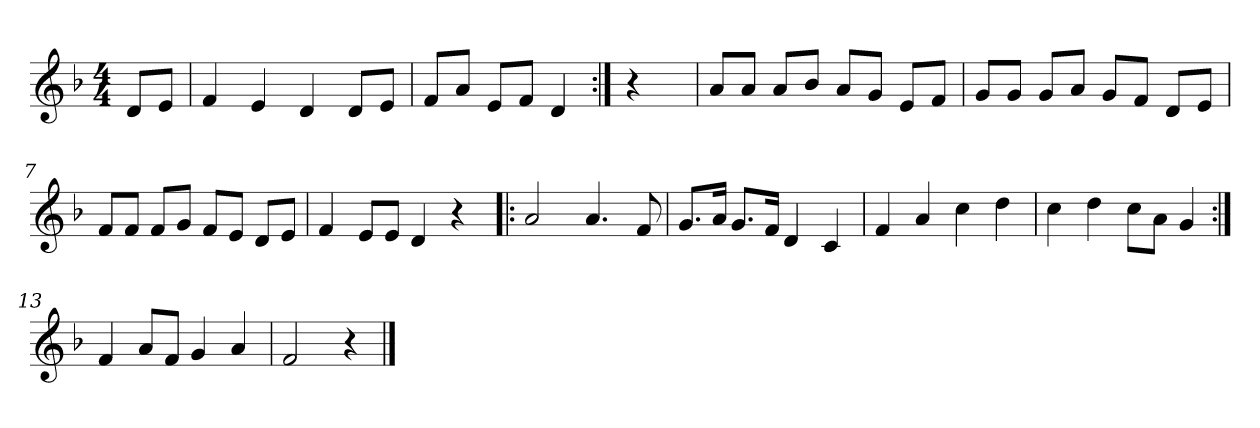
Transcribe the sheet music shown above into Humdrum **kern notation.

**kern
*part1
*staff1
*clefG2
*k[b-]
*d:
*M4/4
*MM120
=1
8d/L
8e/J
=2
4f/
4e/
4d/
8d/L
8e/J
=3
8f/L
8a/J
8e/L
8f/J
4d/
=4:|!
4r
=5
8a/L
8a/J
8a/L
8b-/J
8a/L
8g/J
8e/L
8f/J
=6
8g/L
8g/J
8g/L
8a/J
8g/L
8f/J
8d/L
8e/J
=7
8f/L
8f/J
8f/L
8g/J
8f/L
8e/J
8d/L
8e/J
=8
4f/
8e/L
8e/J
4d/
4r
!!LO:LB:g=z
=9!|:
2a/
4.a/
8f/
=10
8.g/L
16a/Jk
8.g/L
16f/Jk
4d/
4c/
=11
4f/
4a/
4cc\
4dd\
=12
4cc\
4dd\
8cc\L
8a\J
4g/
=13:|!
4f/
8a/L
8f/J
4g/
4a/
=14
2f/
4r
==
*-
